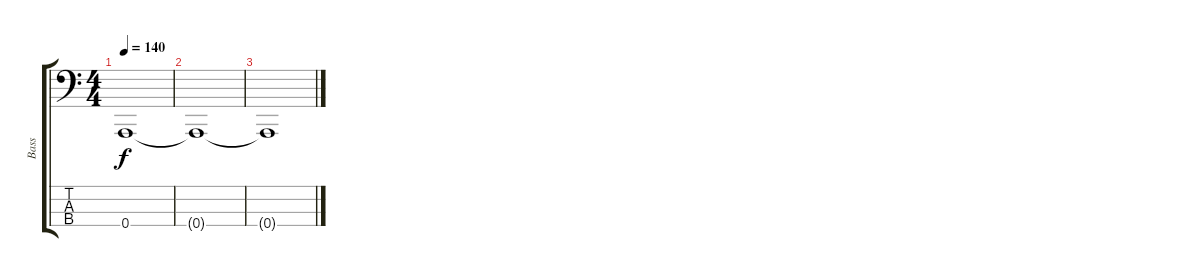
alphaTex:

\track ("Bass" "Bass") {instrument electricbasspick}
\staff {score tabs}
\tuning (D2 A1 E1 A0) {hide}
\ts (4 4)
\tempo 140
\clef f4
\ks c
0.4{t}.1{dy f} |
0.4{t}.1 |
0.4{t}.1
